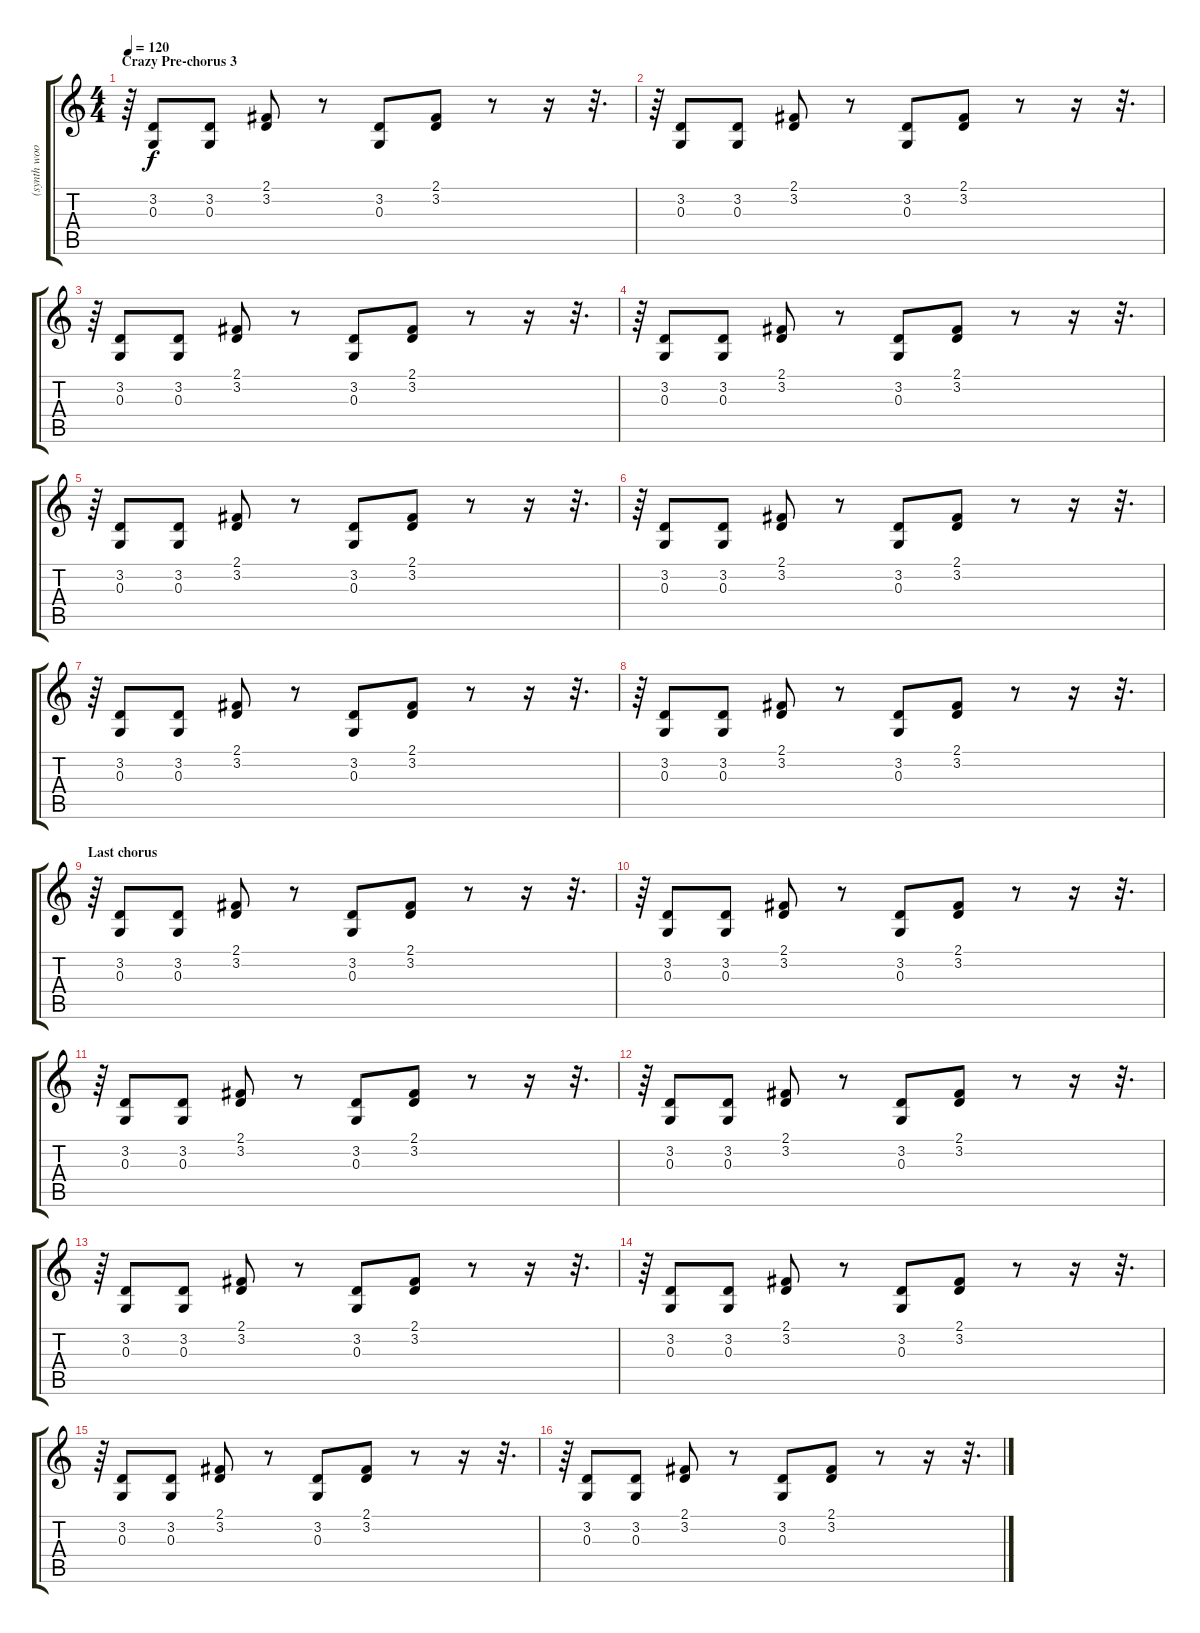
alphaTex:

\track ("(synth woodblock stereo)" "(synth woo") {instrument woodblock}
\staff {score tabs}
\tuning (E4 B3 G3 D3 A2 E2) {hide}
\ts (4 4)
\section ("" "Crazy Pre-chorus 3")
\tempo 120
\clef g2
\ks c
r.64{dy f} (3.2 0.3).8 (3.2 0.3).8 (2.1 3.2).8 r.8 (3.2 0.3).8 (2.1 3.2).8 r.8 r.16 r.32{d} |
r.64 (3.2 0.3).8 (3.2 0.3).8 (2.1 3.2).8 r.8 (3.2 0.3).8 (2.1 3.2).8 r.8 r.16 r.32{d} |
r.64 (3.2 0.3).8 (3.2 0.3).8 (2.1 3.2).8 r.8 (3.2 0.3).8 (2.1 3.2).8 r.8 r.16 r.32{d} |
r.64 (3.2 0.3).8 (3.2 0.3).8 (2.1 3.2).8 r.8 (3.2 0.3).8 (2.1 3.2).8 r.8 r.16 r.32{d} |
r.64 (3.2 0.3).8 (3.2 0.3).8 (2.1 3.2).8 r.8 (3.2 0.3).8 (2.1 3.2).8 r.8 r.16 r.32{d} |
r.64 (3.2 0.3).8 (3.2 0.3).8 (2.1 3.2).8 r.8 (3.2 0.3).8 (2.1 3.2).8 r.8 r.16 r.32{d} |
r.64 (3.2 0.3).8 (3.2 0.3).8 (2.1 3.2).8 r.8 (3.2 0.3).8 (2.1 3.2).8 r.8 r.16 r.32{d} |
r.64 (3.2 0.3).8 (3.2 0.3).8 (2.1 3.2).8 r.8 (3.2 0.3).8 (2.1 3.2).8 r.8 r.16 r.32{d} |
\section ("" "Last chorus")
r.64 (3.2 0.3).8 (3.2 0.3).8 (2.1 3.2).8 r.8 (3.2 0.3).8 (2.1 3.2).8 r.8 r.16 r.32{d} |
r.64 (3.2 0.3).8 (3.2 0.3).8 (2.1 3.2).8 r.8 (3.2 0.3).8 (2.1 3.2).8 r.8 r.16 r.32{d} |
r.64 (3.2 0.3).8 (3.2 0.3).8 (2.1 3.2).8 r.8 (3.2 0.3).8 (2.1 3.2).8 r.8 r.16 r.32{d} |
r.64 (3.2 0.3).8 (3.2 0.3).8 (2.1 3.2).8 r.8 (3.2 0.3).8 (2.1 3.2).8 r.8 r.16 r.32{d} |
r.64 (3.2 0.3).8 (3.2 0.3).8 (2.1 3.2).8 r.8 (3.2 0.3).8 (2.1 3.2).8 r.8 r.16 r.32{d} |
r.64 (3.2 0.3).8 (3.2 0.3).8 (2.1 3.2).8 r.8 (3.2 0.3).8 (2.1 3.2).8 r.8 r.16 r.32{d} |
r.64 (3.2 0.3).8 (3.2 0.3).8 (2.1 3.2).8 r.8 (3.2 0.3).8 (2.1 3.2).8 r.8 r.16 r.32{d} |
r.64 (3.2 0.3).8 (3.2 0.3).8 (2.1 3.2).8 r.8 (3.2 0.3).8 (2.1 3.2).8 r.8 r.16 r.32{d}
